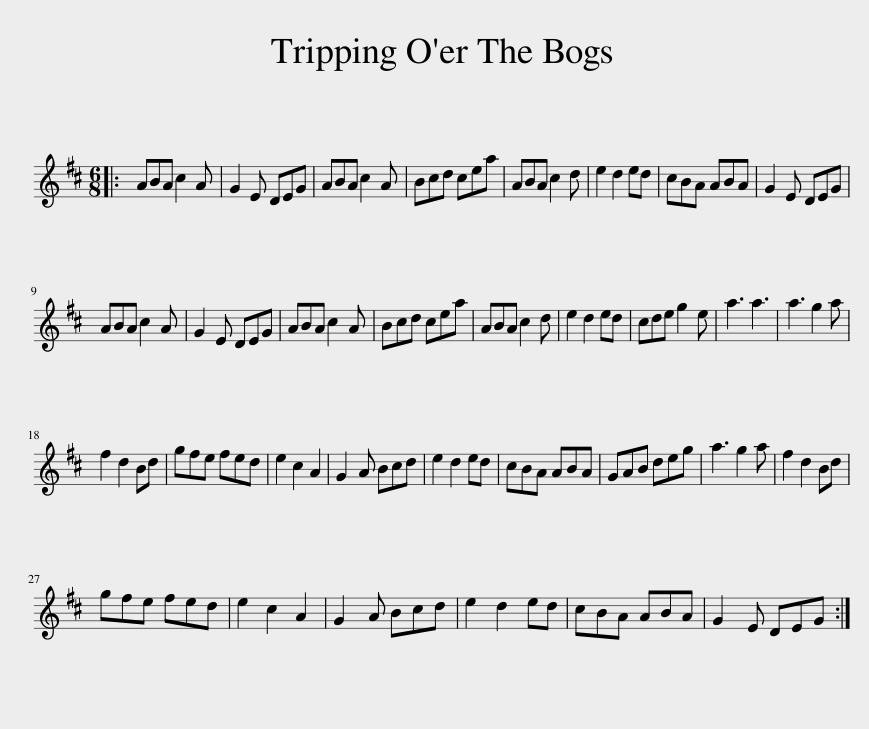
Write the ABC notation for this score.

X:1
L:1/8
M:6/8
I:linebreak $
K:D
V:1 treble
V:1
|: ABA c2 A | G2 E DEG | ABA c2 A | Bcd cea | ABA c2 d | %5
 e2 d2 ed | cBA ABA | G2 E DEG |$ ABA c2 A | G2 E DEG | %10
 ABA c2 A | Bcd cea | ABA c2 d | e2 d2 ed | cde g2 e | %15
 a3 a3 | a3 g2 a |$ f2 d2 Bd | gfe fed | e2 c2 A2 | %20
 G2 A Bcd | e2 d2 ed | cBA ABA | GAB deg | a3 g2 a | %25
 f2 d2 Bd |$ gfe fed | e2 c2 A2 | G2 A Bcd | e2 d2 ed | %30
 cBA ABA | G2 E DEG :| %32
